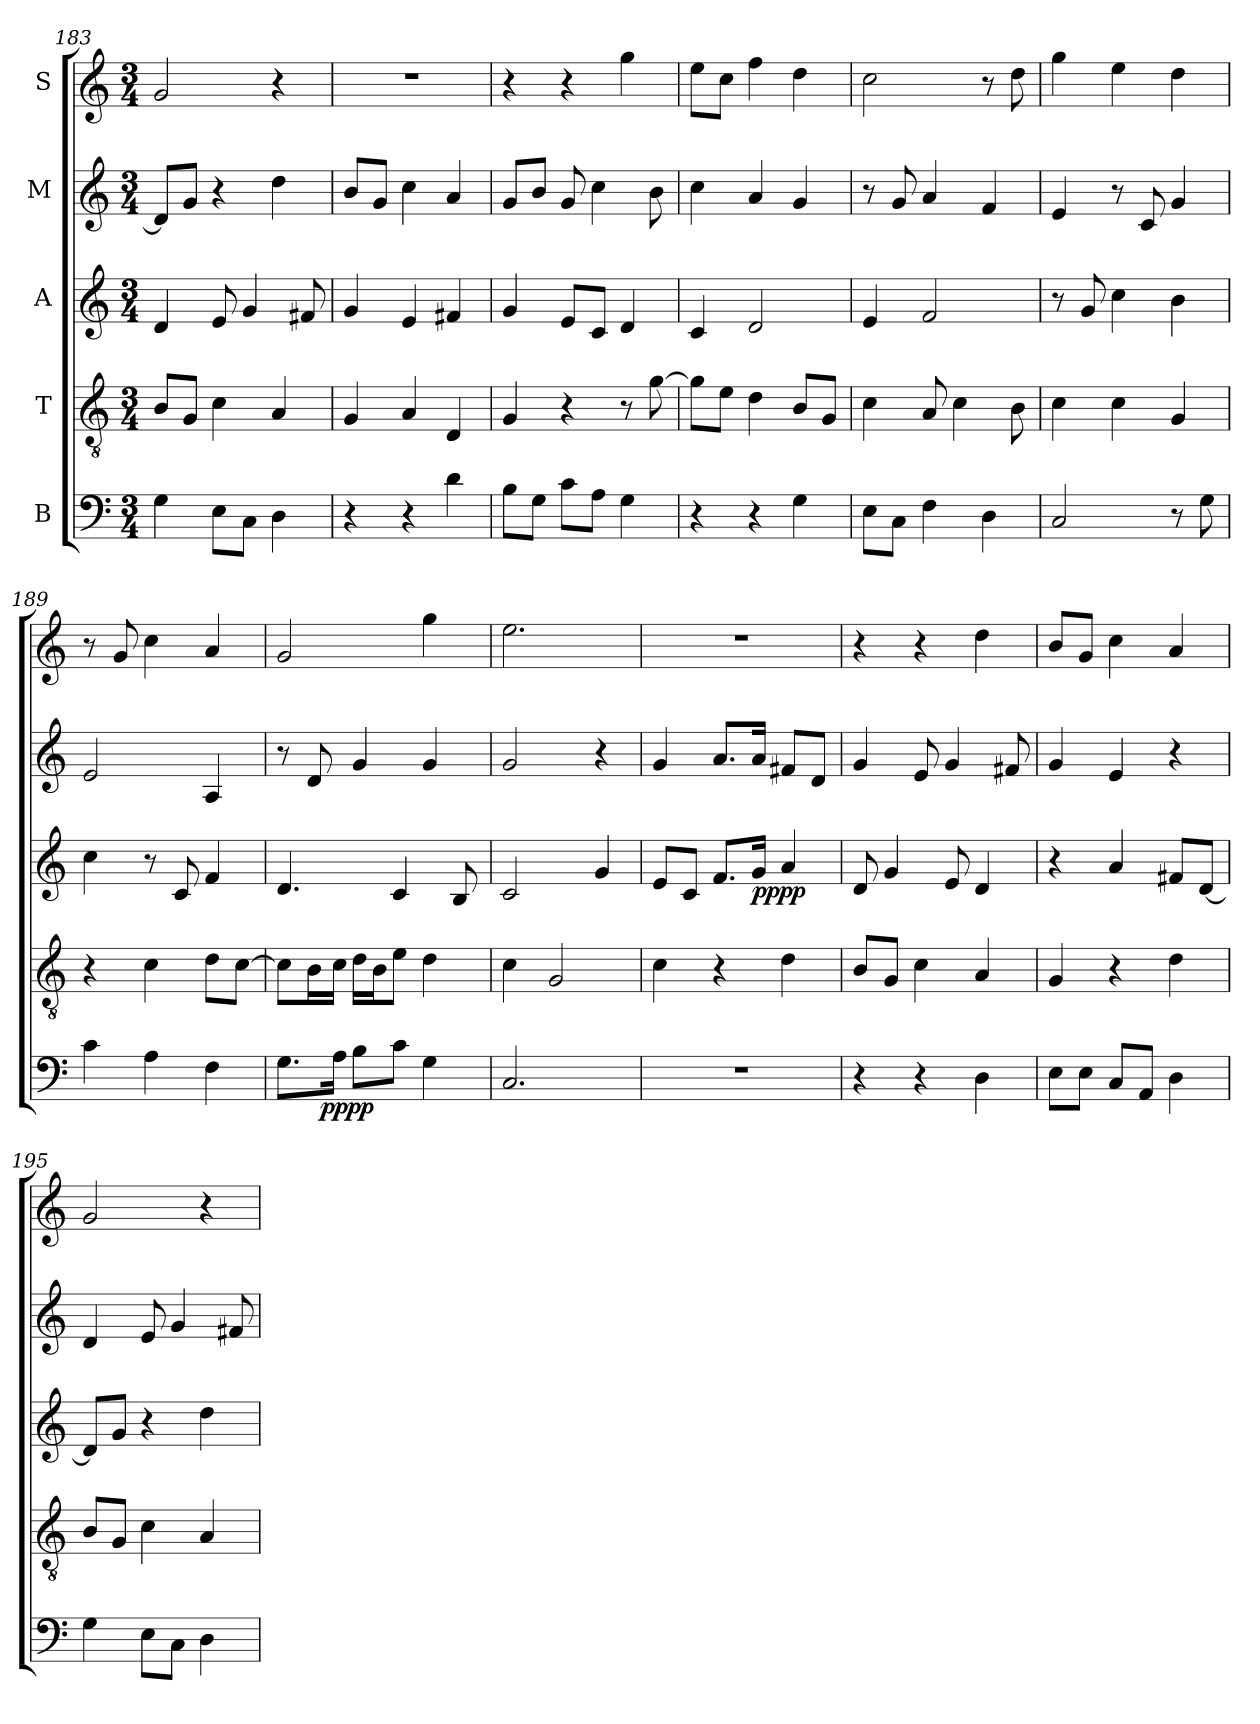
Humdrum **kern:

**kern	**dynam	**kern	**kern	**dynam	**kern	**kern
*part5	*part5	*part4	*part3	*part3	*part2	*part1
*staff5	*staff5	*staff4	*staff3	*staff3	*staff2	*staff1
*I"B	*	*I"T	*I"A	*	*I"M	*I"S
*clefF4	*	*clefGv2	*clefG2	*	*clefG2	*clefG2
*k[]	*	*k[]	*k[]	*	*k[]	*k[]
*C:	*	*C:	*C:	*	*C:	*C:
*M3/4	*	*M3/4	*M3/4	*	*M3/4	*M3/4
=183	=183	=183	=183	=183	=183	=183
4G\	.	8B/L	4d/	.	8d/L]	2g/
.	.	8G/J	.	.	8g/J	.
8E\L	.	4c\	8e/	.	4r	.
8C\J	.	.	4g/	.	.	.
4D\	.	4A/	.	.	4dd\	4r
.	.	.	8f#X/	.	.	.
=184	=184	=184	=184	=184	=184	=184
!	!	!	!	!	!	!LO:N:vis=1
4r	.	4G/	4g/	.	8b/L	2.r
.	.	.	.	.	8g/J	.
4r	.	4A/	4e/	.	4cc\	.
4d\	.	4D/	4f#X/	.	4a/	.
=185	=185	=185	=185	=185	=185	=185
8B\L	.	4G/	4g/	.	8g/L	4r
8G\J	.	.	.	.	8b/J	.
8c\L	.	4r	8e/L	.	8g/	4r
8A\J	.	.	8c/J	.	4cc\	.
4G\	.	8r	4d/	.	.	4gg\
.	.	[>8g\	.	.	8b\	.
!!LO:PB:g=z
=186	=186	=186	=186	=186	=186	=186
4r	.	8g\L]	4c/	.	4cc\	8ee\L
.	.	8e\J	.	.	.	8cc\J
4r	.	4d\	2d/	.	4a/	4ff\
4G\	.	8B/L	.	.	4g/	4dd\
.	.	8G/J	.	.	.	.
=187	=187	=187	=187	=187	=187	=187
8E\L	.	4c\	4e/	.	8r	2cc\
8C\J	.	.	.	.	8g/	.
4F\	.	8A/	2f/	.	4a/	.
.	.	4c\	.	.	.	.
4D\	.	.	.	.	4f/	8r
.	.	8B\	.	.	.	8dd\
=188	=188	=188	=188	=188	=188	=188
2C/	.	4c\	8r	.	4e/	4gg\
.	.	.	8g/	.	.	.
.	.	4c\	4cc\	.	8r	4ee\
.	.	.	.	.	8c/	.
8r	.	4G/	4b\	.	4g/	4dd\
8G\	.	.	.	.	.	.
=189	=189	=189	=189	=189	=189	=189
4c\	.	4r	4cc\	.	2e/	8r
.	.	.	.	.	.	8g/
4A\	.	4c\	8r	.	.	4cc\
.	.	.	8c/	.	.	.
4F\	.	8d\L	4f/	.	4A/	4a/
.	.	[>8c\J	.	.	.	.
=190	=190	=190	=190	=190	=190	=190
*^	*	*	*	*	*	*
8.G\L	8ryy	.	8c\L]	4.d/	.	8r	2g/
.	32ryy	.	16B\L	.	.	8d/	.
!	!	!LO:DY:b	!	!	!	!	!
.	2ryy	pppp	.	.	.	.	.
16A\Jk	.	.	16c\JJ	.	.	.	.
8B\L	.	.	16d\LL	.	.	4g/	.
.	.	.	16B\J	.	.	.	.
8c\J	.	.	8e\J	4c/	.	.	.
4G\	.	.	4d\	.	.	4g/	4gg\
.	.	.	.	8B/	.	.	.
.	16.ryy	.	.	.	.	.	.
*v	*v	*	*	*	*	*	*
!!LO:LB:g=z
=191	=191	=191	=191	=191	=191	=191
2.C/	.	4c\	2c/	.	2g/	2.ee\
.	.	2G/	.	.	.	.
.	.	.	4g/	.	4r	.
=192	=192	=192	=192	=192	=192	=192
!LO:N:vis=1	!	!	!	!	!	!LO:N:vis=1
2.r	.	4c\	8e/L	.	4g/	2.r
.	.	.	8c/J	.	.	.
.	.	4r	8.f/L	.	8.a/L	.
!	!	!	!	!LO:DY:b	!	!
.	.	.	16g/Jk	pppp	16a/Jk	.
.	.	4d\	4a/	.	8f#X/L	.
.	.	.	.	.	8d/J	.
=193	=193	=193	=193	=193	=193	=193
4r	.	8B/L	8d/	.	4g/	4r
.	.	8G/J	4g/	.	.	.
4r	.	4c\	.	.	8e/	4r
.	.	.	8e/	.	4g/	.
4D\	.	4A/	4d/	.	.	4dd\
.	.	.	.	.	8f#X/	.
=194	=194	=194	=194	=194	=194	=194
8E\L	.	4G/	4r	.	4g/	8b/L
8E\J	.	.	.	.	.	8g/J
8C/L	.	4r	4a/	.	4e/	4cc\
8AA/J	.	.	.	.	.	.
4D\	.	4d\	8f#X/L	.	4r	4a/
.	.	.	[<8d/J	.	.	.
=195	=195	=195	=195	=195	=195	=195
4G\	.	8B/L	8d/L]	.	4d/	2g/
.	.	8G/J	8g/J	.	.	.
8E\L	.	4c\	4r	.	8e/	.
8C\J	.	.	.	.	4g/	.
4D\	.	4A/	4dd\	.	.	4r
.	.	.	.	.	8f#X/	.
=	=	=	=	=	=	=
*-	*-	*-	*-	*-	*-	*-
